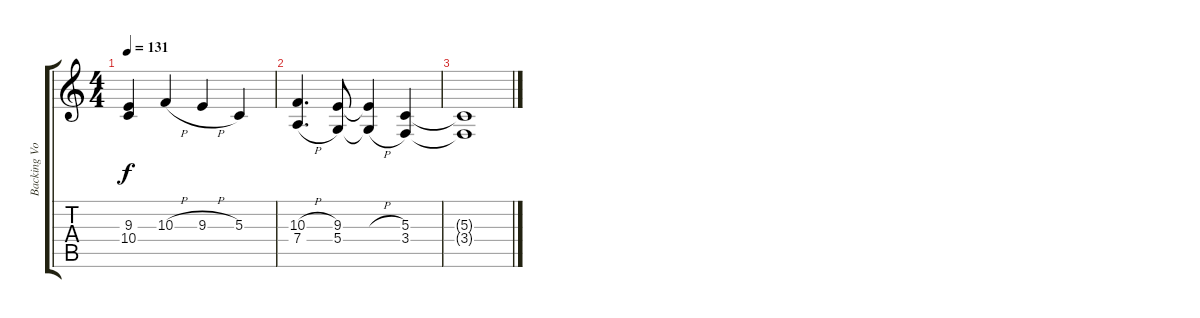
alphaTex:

\track ("Backing Vocals" "Backing Vo") {instrument violin}
\staff {score tabs}
\tuning (E4 B3 G3 D3 A2 E2) {hide}
\ts (4 4)
\tempo 131
\clef g2
\ks c
(9.3{t} 10.4{t}).4{dy f} 10.3{h}.4 9.3{h}.4 5.3.4 |
(10.3{h} 7.4{h}).4{d} (9.3 5.4).8 (9.3{h t} 5.4{h t}).4 (5.3 3.4).4 |
(5.3{t} 3.4{t}).1
